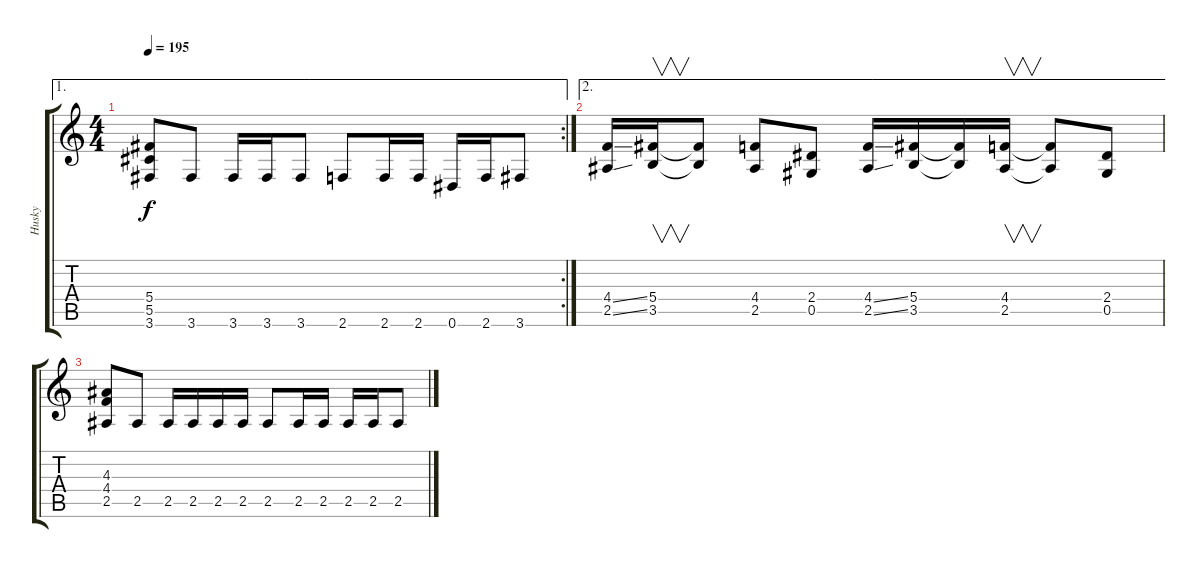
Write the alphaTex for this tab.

\track ("Husky" "Husky") {instrument distortionguitar}
\staff {score tabs}
\tuning (Eb4 Bb3 Gb3 Db3 Ab2 Eb2) {hide}
\ae 1
\rc 2
\ts (4 4)
\tempo 195
\clef g2
\ks c
(5.4 5.5 3.6).8{dy f} 3.6.8 3.6.16 3.6.16 3.6.8 2.6.8 2.6.16 2.6.16 0.6.16 2.6.16 3.6.8 |
\ae 2
(4.4{ss} 2.5{ss}).16 (5.4 3.5).16{v} (5.4{t} 3.5{t}).8 (4.4 2.5).8 (2.4 0.5).8 (4.4{ss} 2.5{ss}).16 (5.4 3.5).16 (5.4{t} 3.5{t}).16 (4.4 2.5).16{v} (4.4{t} 2.5{t}).8 (2.4 0.5).8 |
(4.3 4.4 2.5).8{volume 0} 2.5.8 2.5.16 2.5.16 2.5.16 2.5.16 2.5.8 2.5.16 2.5.16 2.5.16 2.5.16 2.5.8
